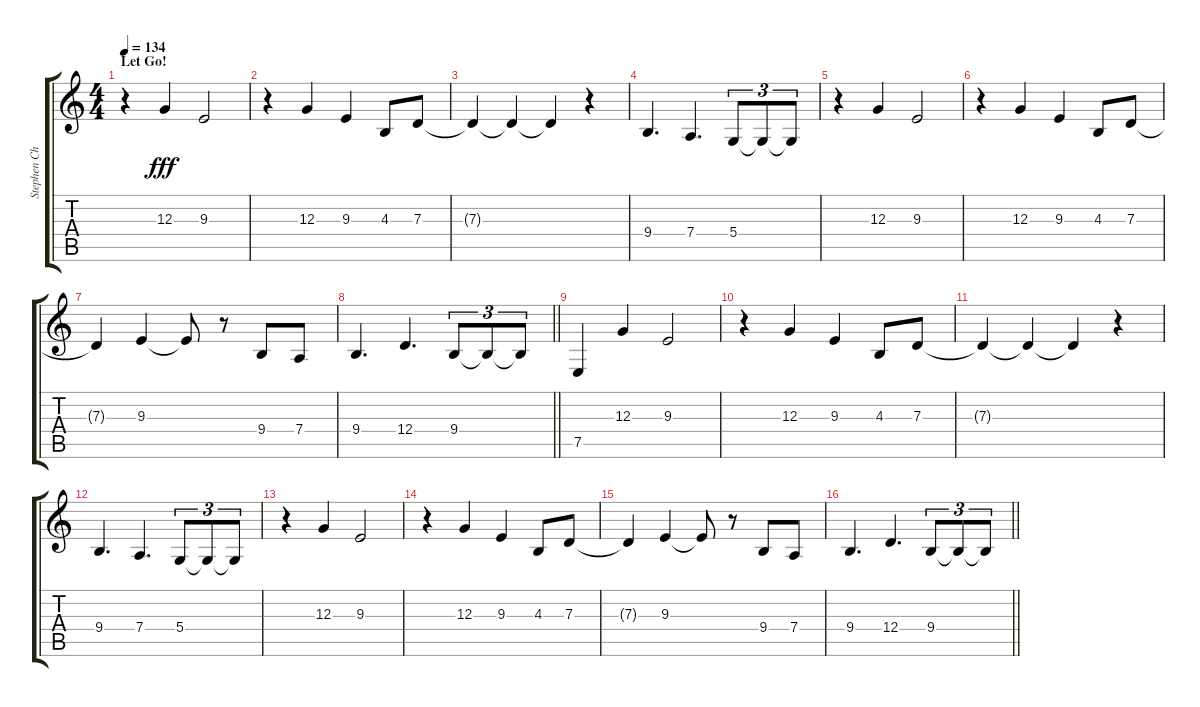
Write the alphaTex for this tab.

\track ("Stephen Christian" "Stephen Ch") {instrument lead2sawtooth}
\staff {score tabs}
\tuning (E4 B3 G3 D3 A2 E2) {hide}
\ts (4 4)
\section ("" "Let Go!")
\tempo 134
\clef g2
\ks c
r.4{dy f} 12.3.4{dy fff} 9.3.2 |
r.4 12.3.4 9.3.4 4.3.8 7.3.8 |
7.3{t}.4 7.3{t}.4 7.3{t}.4 r.4 |
9.4.4{d} 7.4.4{d} 5.4.8{tu (3 2)} 5.4{t}.8{tu (3 2)} 5.4{t}.8{tu (3 2)} |
r.4 12.3.4 9.3.2 |
r.4 12.3.4 9.3.4 4.3.8 7.3.8 |
7.3{t}.4 9.3.4 9.3{t}.8 r.8 9.4.8 7.4.8 |
\barLineRight lightlight
9.4.4{d} 12.4.4{d} 9.4.8{tu (3 2)} 9.4{t}.8{tu (3 2)} 9.4{t}.8{tu (3 2)} |
7.5.4 12.3.4 9.3.2 |
r.4 12.3.4 9.3.4 4.3.8 7.3.8 |
7.3{t}.4 7.3{t}.4 7.3{t}.4 r.4 |
9.4.4{d} 7.4.4{d} 5.4.8{tu (3 2)} 5.4{t}.8{tu (3 2)} 5.4{t}.8{tu (3 2)} |
r.4 12.3.4 9.3.2 |
r.4 12.3.4 9.3.4 4.3.8 7.3.8 |
7.3{t}.4 9.3.4 9.3{t}.8 r.8 9.4.8 7.4.8 |
\barLineRight lightlight
9.4.4{d} 12.4.4{d} 9.4.8{tu (3 2)} 9.4{t}.8{tu (3 2)} 9.4{t}.8{tu (3 2)}
